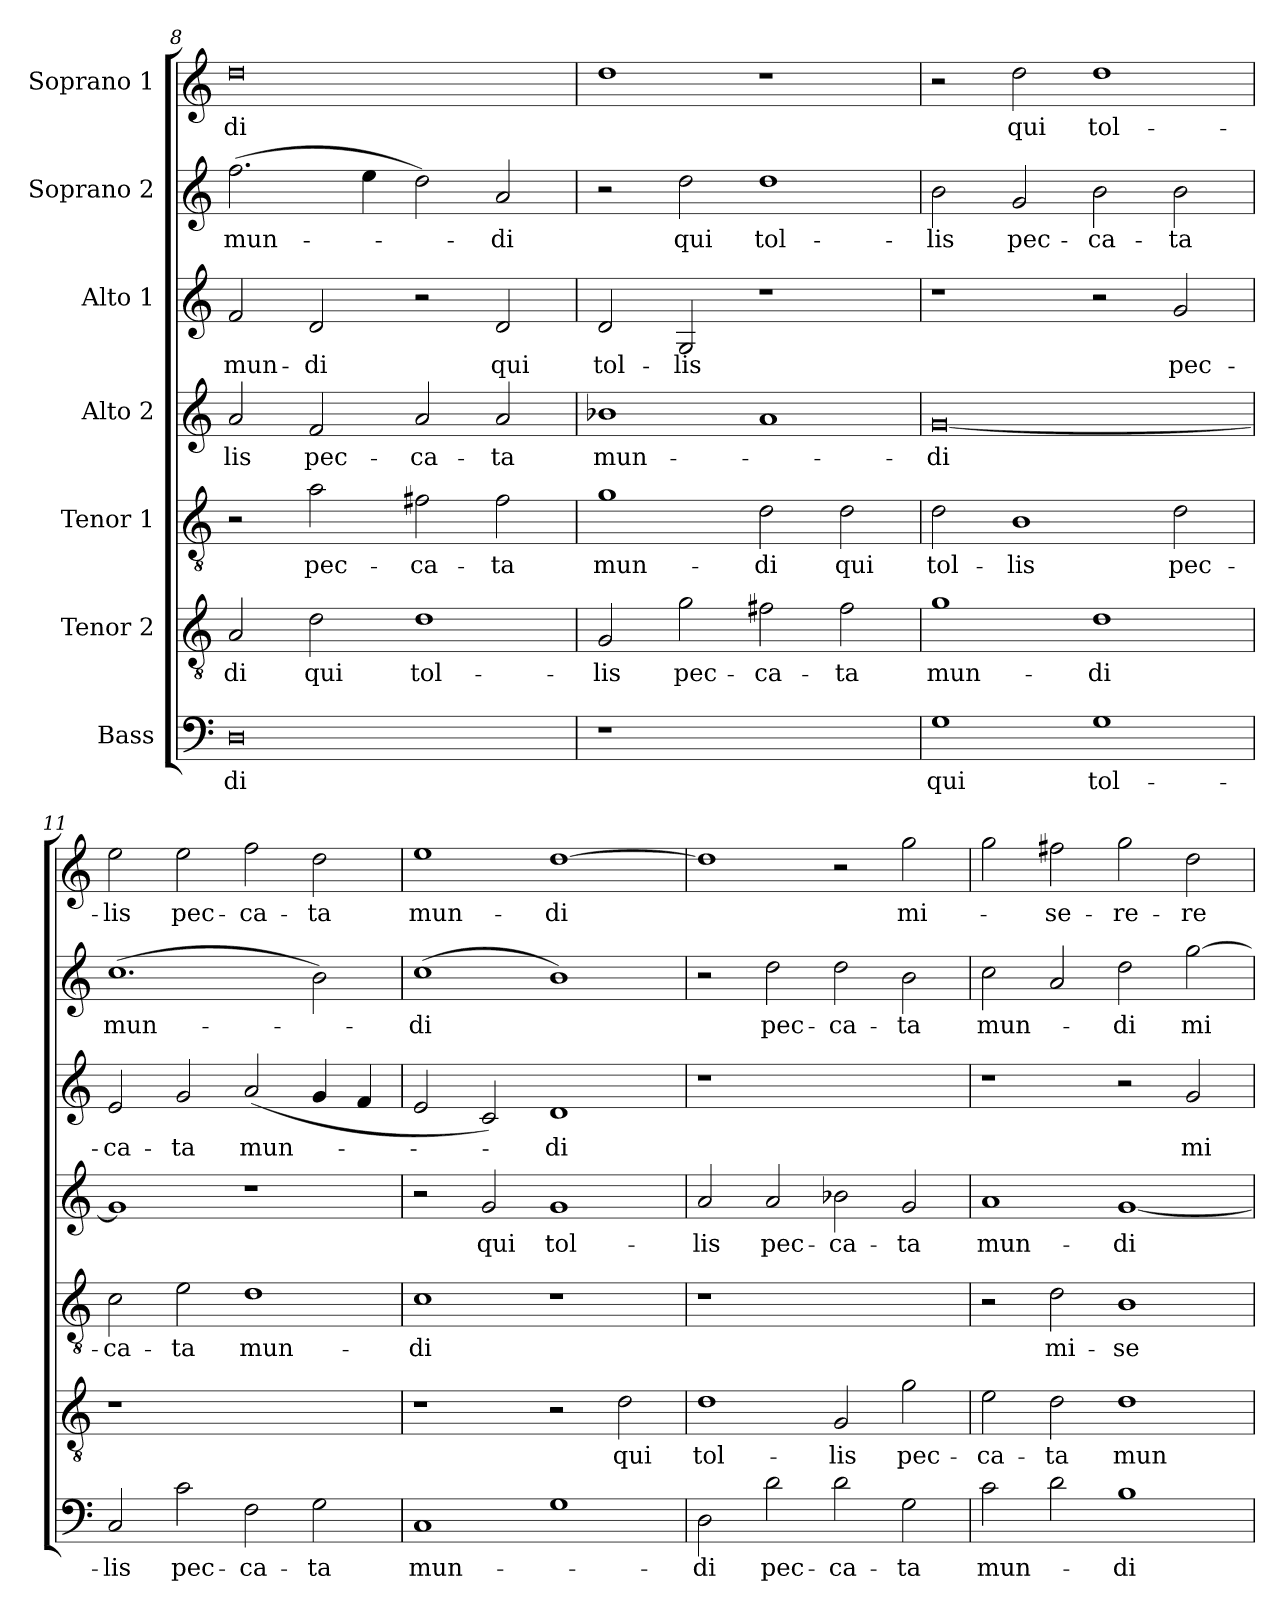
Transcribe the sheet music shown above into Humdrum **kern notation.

**kern	**text	**kern	**text	**kern	**text	**kern	**text	**kern	**text	**kern	**text	**kern	**text
*part7	*part7	*part6	*part6	*part5	*part5	*part4	*part4	*part3	*part3	*part2	*part2	*part1	*part1
*staff7	*staff7	*staff6	*staff6	*staff5	*staff5	*staff4	*staff4	*staff3	*staff3	*staff2	*staff2	*staff1	*staff1
*I"Bass	*	*I"Tenor 2	*	*I"Tenor 1	*	*I"Alto 2	*	*I"Alto 1	*	*I"Soprano 2	*	*I"Soprano 1	*
*clefF4	*	*clefGv2	*	*clefGv2	*	*clefG2	*	*clefG2	*	*clefG2	*	*clefG2	*
*k[]	*	*k[]	*	*k[]	*	*k[]	*	*k[]	*	*k[]	*	*k[]	*
*C:	*	*C:	*	*C:	*	*C:	*	*C:	*	*C:	*	*C:	*
=8	=8	=8	=8	=8	=8	=8	=8	=8	=8	=8	=8	=8	=8
0D	-di	2A/	-di	2r	.	2a/	-lis	2f/	mun-	(2.ff\	mun-	0dd	-di
.	.	2d\	qui	2a\	pec-	2f/	pec-	2d/	-di	.	.	.	.
.	.	.	.	.	.	.	.	.	.	4ee\	.	.	.
.	.	1d	tol-	2f#X\	-ca-	2a/	-ca-	2r	.	2dd\)	.	.	.
.	.	.	.	2f#\	-ta	2a/	-ta	2d/	qui	2a/	-di	.	.
=9	=9	=9	=9	=9	=9	=9	=9	=9	=9	=9	=9	=9	=9
1r	.	2G/	-lis	1g	mun-	1b-X	mun-	2d/	tol-	2r	.	1dd	.
.	.	2g\	pec-	.	.	.	.	2G/	-lis	2dd\	qui	.	.
1ryy	.	2f#X\	-ca-	2d\	-di	1a	.	1r	.	1dd	tol-	1r	.
.	.	2f#\	-ta	2d\	qui	.	.	.	.	.	.	.	.
=10	=10	=10	=10	=10	=10	=10	=10	=10	=10	=10	=10	=10	=10
1G	qui	1g	mun-	2d\	tol-	[0g	-di	1r	.	2b\	-lis	2r	.
.	.	.	.	1B	-lis	.	.	.	.	2g/	pec-	2dd\	qui
1G	tol-	1d	-di	.	.	.	.	2r	.	2b\	-ca-	1dd	tol-
.	.	.	.	2d\	pec-	.	.	2g/	pec-	2b\	-ta	.	.
!!LO:LB:g=z
=11	=11	=11	=11	=11	=11	=11	=11	=11	=11	=11	=11	=11	=11
2C/	-lis	1r	.	2c\	-ca-	1g]	.	2e/	-ca-	(1.cc	mun-	2ee\	-lis
2c\	pec-	.	.	2e\	-ta	.	.	2g/	-ta	.	.	2ee\	pec-
2F\	-ca-	1ryy	.	1d	mun-	1r	.	(2a/	mun-	.	.	2ff\	-ca-
2G\	-ta	.	.	.	.	.	.	4g/	.	2b\)	.	2dd\	-ta
.	.	.	.	.	.	.	.	4f/	.	.	.	.	.
=12	=12	=12	=12	=12	=12	=12	=12	=12	=12	=12	=12	=12	=12
1C	mun-	1r	.	1c	-di	2r	.	2e/	.	(1cc	-di	1ee	mun-
.	.	.	.	.	.	2g/	qui	2c/)	.	.	.	.	.
1G	.	2r	.	1r	.	1g	tol-	1d	-di	1b)	.	[1dd	-di
.	.	2d\	qui	.	.	.	.	.	.	.	.	.	.
=13	=13	=13	=13	=13	=13	=13	=13	=13	=13	=13	=13	=13	=13
2D\	-di	1d	tol-	1r	.	2a/	-lis	1r	.	2r	.	1dd]	.
2d\	pec-	.	.	.	.	2a/	pec-	.	.	2dd\	pec-	.	.
2d\	-ca-	2G/	-lis	1ryy	.	2b-X\	-ca-	1ryy	.	2dd\	-ca-	2r	.
2G\	-ta	2g\	pec-	.	.	2g/	-ta	.	.	2b\	-ta	2gg\	mi-
=14	=14	=14	=14	=14	=14	=14	=14	=14	=14	=14	=14	=14	=14
2c\	mun-	2e\	-ca-	2r	.	1a	mun-	1r	.	2cc\	mun-	2gg\	.
2d\	.	2d\	-ta	2d\	mi-	.	.	.	.	2a/	.	2ff#X\	-se-
1B	-di	1d	mun-	1B	-se-	[1g	-di	2r	.	2dd\	-di	2gg\	-re-
.	.	.	.	.	.	.	.	2g/	mi-	[2gg\	mi-	2dd\	-re
=	=	=	=	=	=	=	=	=	=	=	=	=	=
*-	*-	*-	*-	*-	*-	*-	*-	*-	*-	*-	*-	*-	*-
